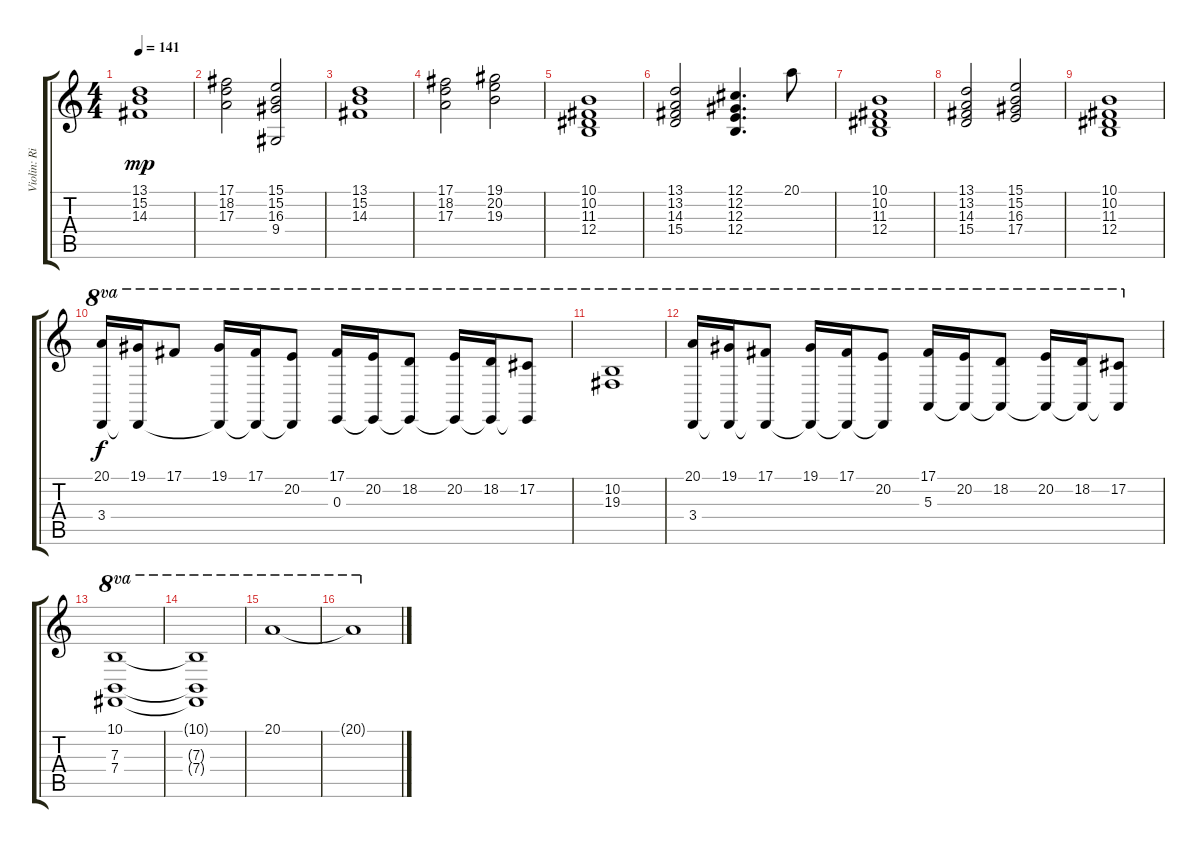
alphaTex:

\track ("Violin: Rick" "Violin: Ri") {instrument synthstrings1}
\staff {score tabs}
\tuning (Db4 Ab3 E3 B2 Gb2 Db2) {hide}
\ts (4 4)
\tempo 141
\clef g2
\ks c
(13.1 15.2 14.3).1{dy mp} |
(17.1 18.2 17.3).2 (15.1 15.2 16.3 9.4).2 |
(13.1 15.2 14.3).1 |
(17.1 18.2 17.3).2 (19.1 20.2 19.3).2 |
(10.1 10.2 11.3 12.4).1 |
(13.1 13.2 14.3 15.4).2 (12.1 12.2 12.3 12.4).4{d} 20.1.8 |
(10.1 10.2 11.3 12.4).1 |
(13.1 13.2 14.3 15.4).2 (15.1 15.2 16.3 17.4).2 |
(10.1 10.2 11.3 12.4).1 |
(20.1 3.4).16{ot 8va dy f} (19.1 3.4{t}).16{ot 8va} 17.1.8{ot 8va} (19.1 3.4{t}).16{ot 8va} (17.1 3.4{t}).16{ot 8va} (20.2 3.4{t}).8{ot 8va} (17.1 0.3).16{ot 8va} (20.2 0.3{t}).16{ot 8va} (18.2 0.3{t}).8{ot 8va} (20.2 0.3{t}).16{ot 8va} (18.2 0.3{t}).16{ot 8va} (17.2 0.3{t}).8{ot 8va} |
(10.2 19.3).1{ot 8va} |
(20.1 3.4).16{ot 8va} (19.1 3.4{t}).16{ot 8va} (17.1 3.4{t}).8{ot 8va} (19.1 3.4{t}).16{ot 8va} (17.1 3.4{t}).16{ot 8va} (20.2 3.4{t}).8{ot 8va} (17.1 5.3).16{ot 8va} (20.2 5.3{t}).16{ot 8va} (18.2 5.3{t}).8{ot 8va} (20.2 5.3{t}).16{ot 8va} (18.2 5.3{t}).16{ot 8va} (17.2 5.3{t}).8{ot 8va} |
(10.1 7.3 7.4).1{ot 8va} |
(10.1{t} 7.3{t} 7.4{t}).1{ot 8va} |
20.1.1{ot 8va} |
20.1{t}.1{ot 8va}
